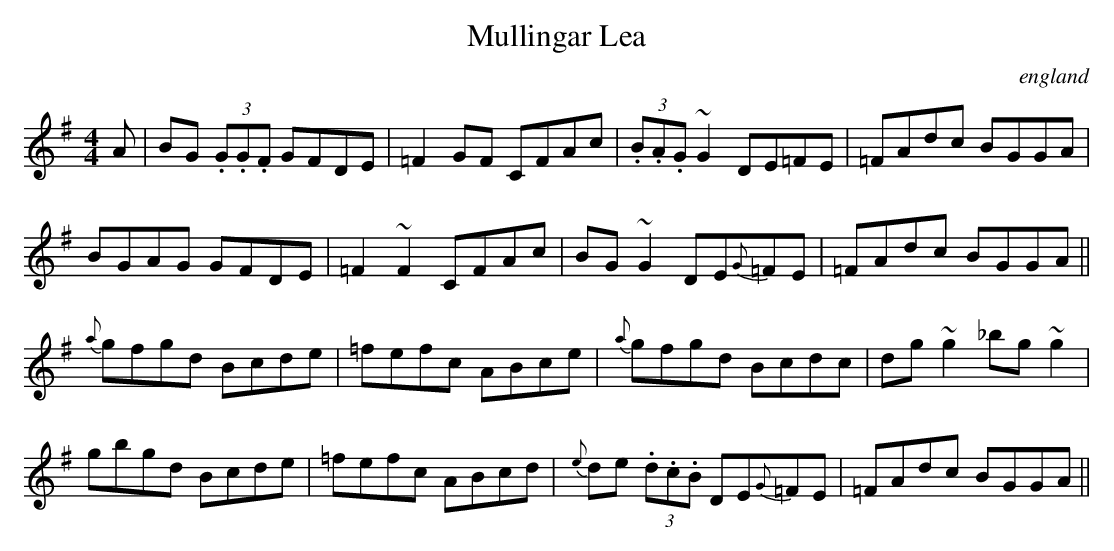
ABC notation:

X:1
T:Mullingar Lea
O:england
M:4/4
K:G
A | BG (3.G.G.F GFDE | =F2GF CFAc | (3.B.A.G ~G2 DE=FE | =FAdc BGGA |
BGAG GFDE | =F2~F2 CFAc | BG~G2 DE{G}=FE | =FAdc BGGA ||
{a}gfgd Bcde | =fefc ABce | {a}gfgd Bcdc | dg~g2 _bg~g2 |
gbgd Bcde | =fefc ABcd | {e}de (3.d.c.B DE{G}=FE | =FAdc BGGA ||
